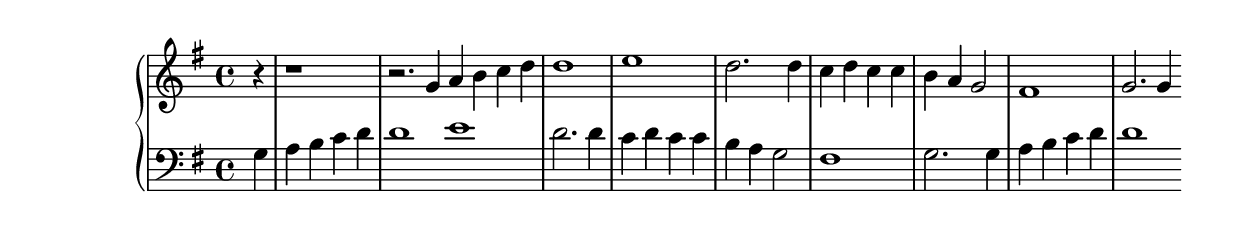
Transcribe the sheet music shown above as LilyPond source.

\version "2.14.0"
%{\header {
  composer = "B. Crowell"
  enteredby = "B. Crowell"
}%}
\new GrandStaff << \new Staff {
                \key g \major
                \time 4/4
                \clef violin
                   \relative g' { \partial 4 r4 | r1 | r2. g4 \bar "|:" a4 b c d | d1 | e1 | d2. d4 | c4 d c c | b a g2 | fis1 | g2. g4 \bar ":|"}
              } % end staff
              \new Staff {
                 \key g \major
                 \clef bass
                   \relative g { \partial 4 g4 | a4 b c d | d1 | e1 | d2. d4 | c4 d c c | b a g2 | fis1 | g2. g4 | a4 b c d | d1 }
              } % end staff
            >>
